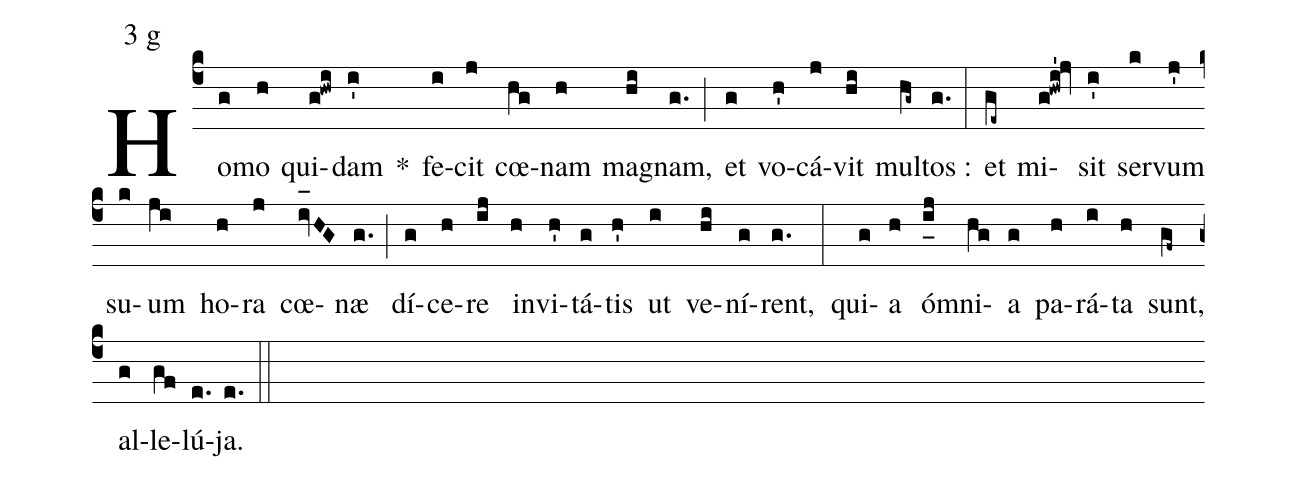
mode:3 g;
%%
(c4) Ho(g)mo(h) qui(g!hwi)dam(i') *() fe(i)cit(j) cœ(hg)nam(h) ma(hi)gnam,(g.) (;) et(g) vo(h')cá(j)vit(hi) mul(hg~)tos :(g.) (:) et(ge~) mi(g!hwi'!jv)sit(i') ser(k)vum(j') su(k)um(ji) ho(h)ra(j) cœ(iv_[oh:h]HG)næ(g.) (;) dí(g)ce(h)re(ij) in(h)vi(h')tá(g)tis(h') ut(i) ve(hi)ní(g)rent,(g.) (:) qui(g)a(h) ó(i_[uh:l]j)mni(hg)a(g) pa(h)rá(i)ta(h) sunt,(gf~) al(g)le(gf)lú(e.)ja.(e.) (::)
